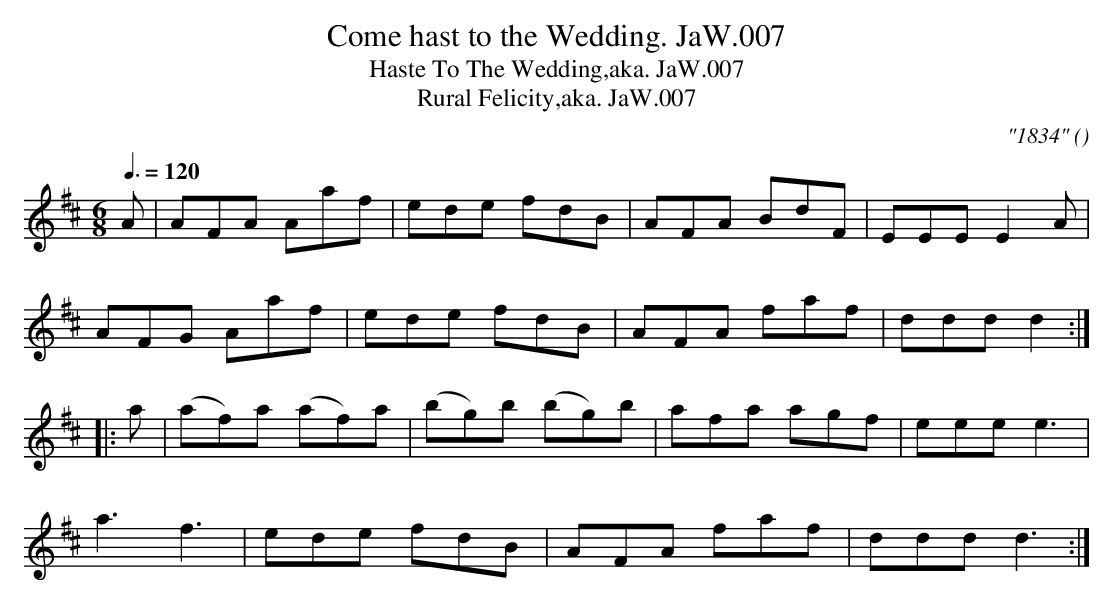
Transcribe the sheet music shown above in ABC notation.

X:1
T:Come hast to the Wedding. JaW.007
T:Haste To The Wedding,aka. JaW.007
T:Rural Felicity,aka. JaW.007
M:6/8
L:1/8
Q:3/8=120
C:"1834"
O:
K:D
A|AFA Aaf|ede fdB|AFA BdF|EEE E2 A|
AFG Aaf|ede fdB|AFA faf|ddd d2:|
|:a|(af)a (af)a|(bg)b (bg)b|afa agf|eee e3|
a3 f3|ede fdB|AFA faf|ddd d3:|
